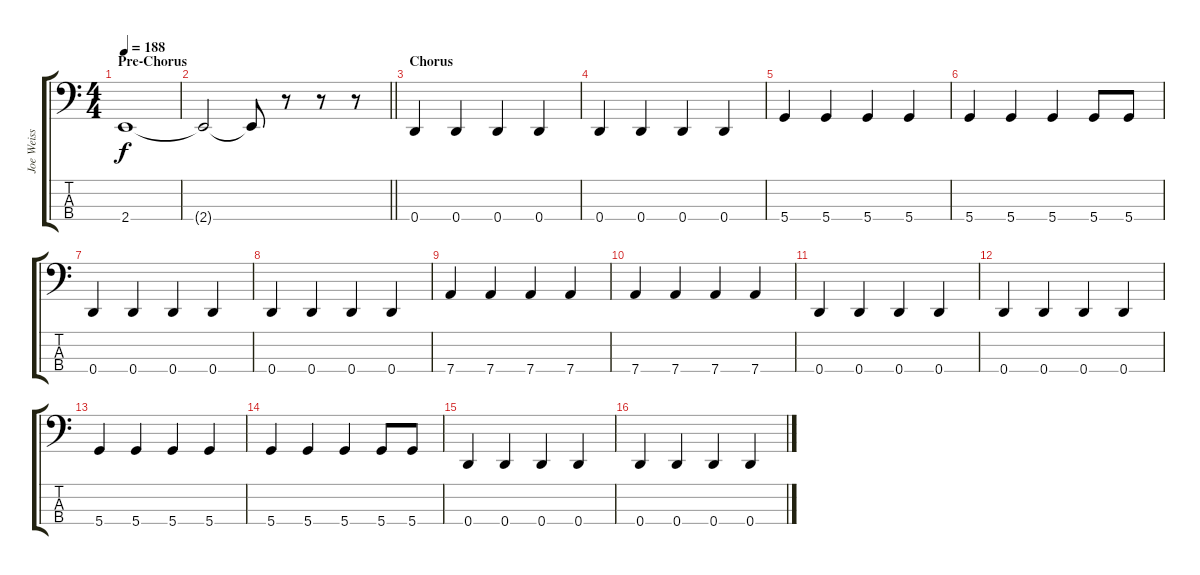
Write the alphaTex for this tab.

\track ("Joe Weiss" "Joe Weiss") {instrument electricbasspick}
\staff {score tabs}
\tuning (G2 D2 A1 D1) {hide}
\ts (4 4)
\section ("" "Pre-Chorus")
\tempo 188
\clef f4
\ks c
2.4.1{dy f} |
\barLineRight lightlight
2.4{t}.2 2.4{t}.8 r.8 r.8 r.8 |
\section ("" "Chorus")
0.4.4 0.4.4 0.4.4 0.4.4 |
0.4.4 0.4.4 0.4.4 0.4.4 |
5.4.4 5.4.4 5.4.4 5.4.4 |
5.4.4 5.4.4 5.4.4 5.4.8 5.4.8 |
0.4.4 0.4.4 0.4.4 0.4.4 |
0.4.4 0.4.4 0.4.4 0.4.4 |
7.4.4 7.4.4 7.4.4 7.4.4 |
7.4.4 7.4.4 7.4.4 7.4.4 |
0.4.4 0.4.4 0.4.4 0.4.4 |
0.4.4 0.4.4 0.4.4 0.4.4 |
5.4.4 5.4.4 5.4.4 5.4.4 |
5.4.4 5.4.4 5.4.4 5.4.8 5.4.8 |
0.4.4 0.4.4 0.4.4 0.4.4 |
0.4.4 0.4.4 0.4.4 0.4.4
